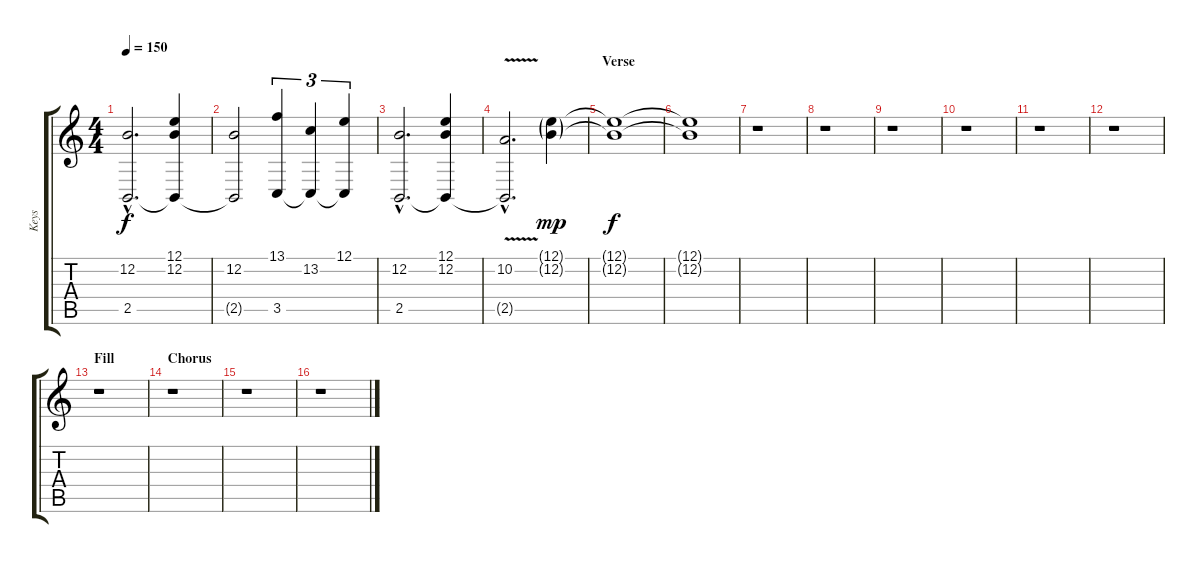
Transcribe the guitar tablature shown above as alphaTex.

\track ("Keys" "Keys") {instrument bagpipe}
\staff {score tabs}
\tuning (E4 B3 G3 D3 A2 D2) {hide}
\ts (4 4)
\tempo 150
\clef g2
\ks c
(12.2{hac} 2.5{hac}).2{d dy f} (12.1 12.2 2.5{t}).4 |
(12.2 2.5{t}).2 (13.1 3.5).4{tu (3 2)} (13.2 3.5{t}).4{tu (3 2)} (12.1 3.5{t}).4{tu (3 2)} |
(12.2{hac} 2.5{hac}).2{d} (12.1 12.2 2.5{t}).4 |
(10.2{v hac} 2.5{hac t}).2{d} (12.1{g} 12.2{g}).4{dy mp} |
\section ("" "Verse")
(12.1{t} 12.2{t}).1{dy f} |
(12.1{t} 12.2{t}).1 |
r.1 |
r.1 |
r.1 |
r.1 |
r.1 |
r.1 |
\section ("" "Fill")
r.1 |
\section ("" "Chorus")
r.1 |
r.1 |
r.1
